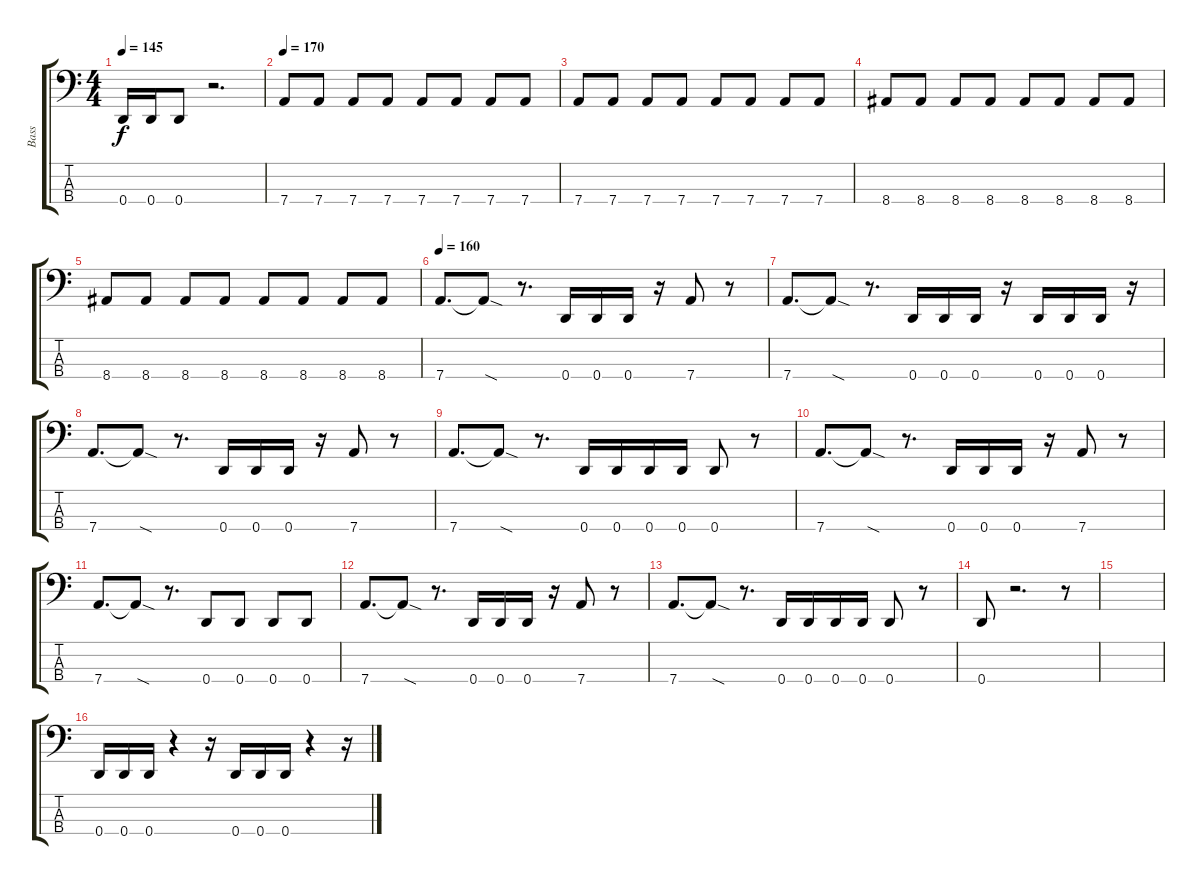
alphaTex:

\track ("Bass" "Bass") {instrument electricbasspick}
\staff {score tabs}
\tuning (G2 D2 A1 D1) {hide}
\ts (4 4)
\tempo 145
\clef f4
\ks c
0.4.16{dy f} 0.4.16 0.4.8 r.2{d} |
\tempo 170
7.4.8 7.4.8 7.4.8 7.4.8 7.4.8 7.4.8 7.4.8 7.4.8 |
7.4.8 7.4.8 7.4.8 7.4.8 7.4.8 7.4.8 7.4.8 7.4.8 |
8.4.8 8.4.8 8.4.8 8.4.8 8.4.8 8.4.8 8.4.8 8.4.8 |
8.4.8 8.4.8 8.4.8 8.4.8 8.4.8 8.4.8 8.4.8 8.4.8 |
\tempo 160
7.4.8{d} 7.4{sod t}.8 r.8{d} 0.4.16 0.4.16 0.4.16 r.16 7.4.8 r.8 |
7.4.8{d} 7.4{sod t}.8 r.8{d} 0.4.16 0.4.16 0.4.16 r.16 0.4.16 0.4.16 0.4.16 r.16 |
7.4.8{d} 7.4{sod t}.8 r.8{d} 0.4.16 0.4.16 0.4.16 r.16 7.4.8 r.8 |
7.4.8{d} 7.4{sod t}.8 r.8{d} 0.4.16 0.4.16 0.4.16 0.4.16 0.4.8 r.8 |
7.4.8{d} 7.4{sod t}.8 r.8{d} 0.4.16 0.4.16 0.4.16 r.16 7.4.8 r.8 |
7.4.8{d} 7.4{sod t}.8 r.8{d} 0.4.8 0.4.8 0.4.8 0.4.8 |
7.4.8{d} 7.4{sod t}.8 r.8{d} 0.4.16 0.4.16 0.4.16 r.16 7.4.8 r.8 |
7.4.8{d} 7.4{sod t}.8 r.8{d} 0.4.16 0.4.16 0.4.16 0.4.16 0.4.8 r.8 |
0.4.8 r.2{d} r.8 |
|
0.4.16 0.4.16 0.4.16 r.4 r.16 0.4.16 0.4.16 0.4.16 r.4 r.16
